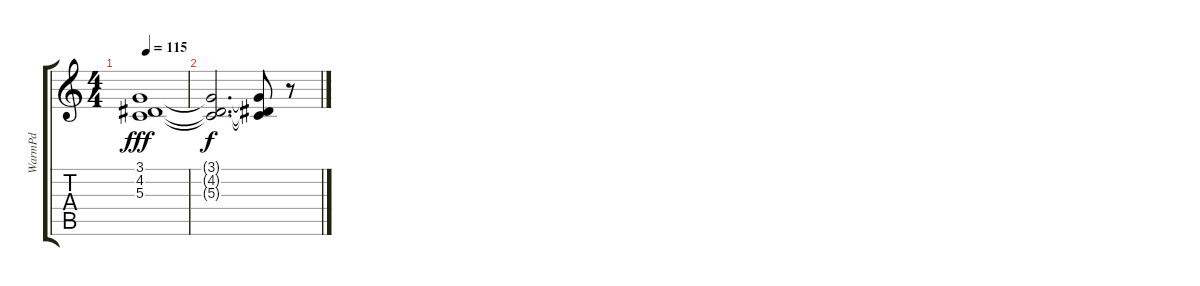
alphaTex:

\track ("WarmPd" "WarmPd") {instrument pad2warm}
\staff {score tabs}
\tuning (E4 B3 G3 D3 A2 E2) {hide}
\ts (4 4)
\tempo 115
\clef g2
\ks c
(3.1 4.2 5.3).1{dy fff} |
(3.1{t} 4.2{t} 5.3{t}).2{d dy f} (3.1{t} 4.2{t} 5.3{t}).8 r.8
